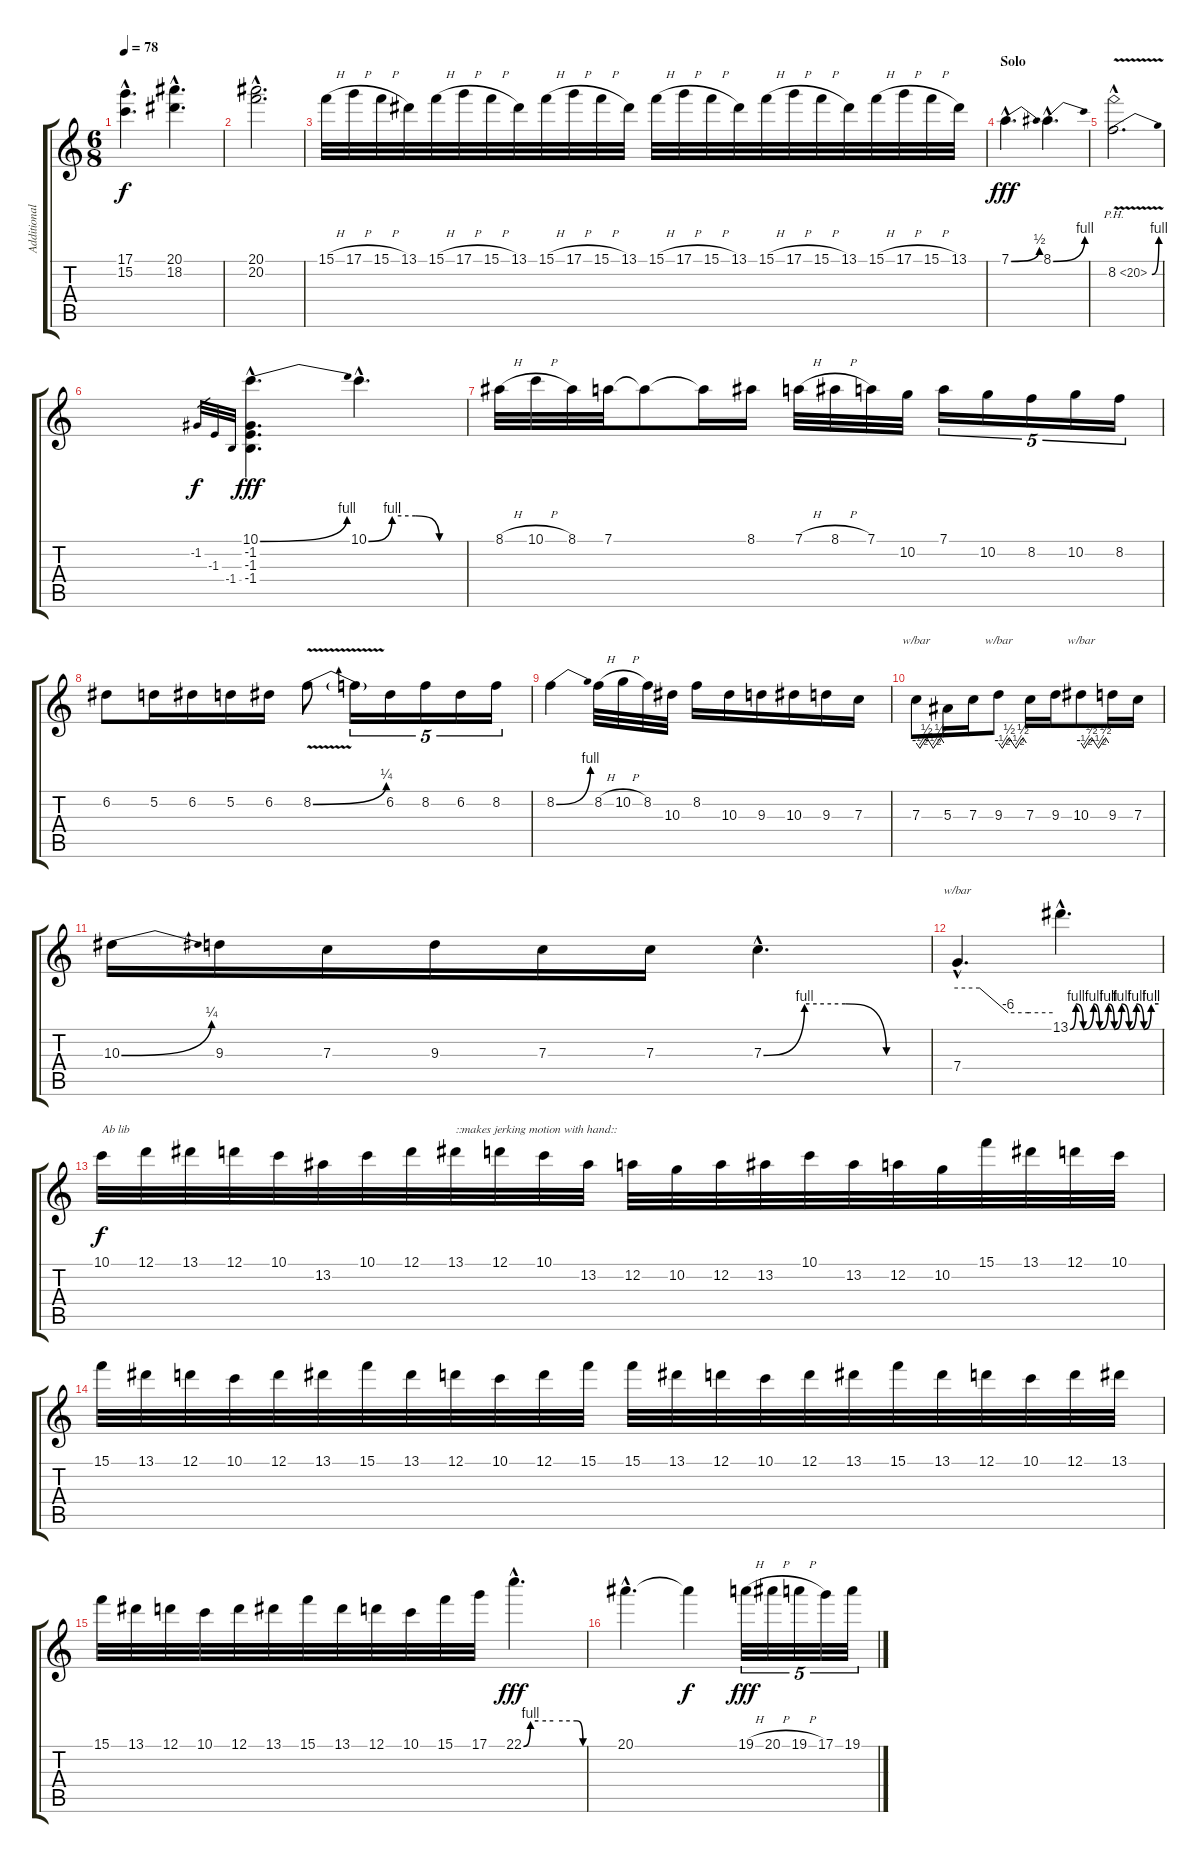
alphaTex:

\track ("Additional/Solo Guitar" "Additional") {instrument overdrivenguitar}
\staff {score tabs}
\tuning (D4 A3 F3 C3 G2 C2) {hide}
\ts (6 8)
\tempo 78
\clef g2
\ks c
(17.1{hac} 15.2{hac}).4{d dy f} (20.1{hac} 18.2{hac}).4{d} |
(20.1{hac} 20.2{hac}).2{d} |
15.1{h}.32 17.1{h}.32 15.1{h}.32 13.1.32 15.1{h}.32 17.1{h}.32 15.1{h}.32 13.1.32 15.1{h}.32 17.1{h}.32 15.1{h}.32 13.1.32 15.1{h}.32 17.1{h}.32 15.1{h}.32 13.1.32 15.1{h}.32 17.1{h}.32 15.1{h}.32 13.1.32 15.1{h}.32 17.1{h}.32 15.1{h}.32 13.1.32 |
\section ("" "Solo")
7.1{be (bend 0 0 60 2) hac}.4{d dy fff} 8.1{be (bend 0 0 60 4) hac}.4{d} |
8.2{be (bend 0 0 60 4) ph 12 v hac}.2{d} |
-1.2.32{gr dy f} -1.3.32{gr} -1.4.32{gr} (10.1{be (bend 0 0 60 4) hac} -1.2{hac} -1.3{hac} -1.4{hac}).4{d dy fff} 10.1{be (custom 0 0 15 4 30 4 45 0 60 0) hac}.4{d} |
8.1{h}.32 10.1{h}.32 8.1.32 7.1.32 7.1{t}.8 7.1{t}.16 8.1.16 7.1{h}.32 8.1{h}.32 7.1.32 10.2.32 7.1.16{tu (5 4)} 10.2.16{tu (5 4)} 8.2.16{tu (5 4)} 10.2.16{tu (5 4)} 8.2.16{tu (5 4)} |
6.2.8 5.2.16 6.2.16 5.2.16 6.2.16 8.2{be (bend 0 0 60 1) v}.8 8.2{t}.16{tu (5 4)} 6.2.16{tu (5 4)} 8.2.16{tu (5 4)} 6.2.16{tu (5 4)} 8.2.16{tu (5 4)} |
8.2{be (bend 0 0 60 4)}.4 8.2{h}.32 10.2{h}.32 8.2.32 10.3.32 8.2.16 10.3.16 9.3.16 10.3.16 9.3.16 7.3.16 |
7.3.8{tbe (custom default 0 0 8 -2 15 0 23 2 30 0 37 -2 45 0 53 2 60 0)} 5.3.16 7.3.16 9.3.8{tbe (custom default 0 0 8 -2 15 0 23 2 30 0 38 -2 45 0 53 2 60 0)} 7.3.16 9.3.16 10.3.8{tbe (custom default 0 0 7 -2 14 0 23 2 30 0 38 -2 45 0 53 2 60 0)} 9.3.16 7.3.16 |
10.3{be (bend 0 0 60 1)}.16 9.3.16 7.3.16 9.3.16 7.3.16 7.3.16 7.3{be (custom 0 0 15 4 30 4 45 0 60 0) hac}.4{d} |
7.4{hac}.4{d tbe (custom default 0 0 14 0 32 -24 45 -24 60 -24)} 13.1{be (custom 0 0 4 4 9 0 16 4 20 0 26 4 30 0 35 4 40 0 45 4 50 0 55 4 60 4) hac}.4{d} |
10.1.32{txt "Ab lib" dy f} 12.1.32 13.1.32 12.1.32 10.1.32 13.2.32 10.1.32 12.1.32 13.1.32{txt "::makes jerking motion with hand::"} 12.1.32 10.1.32 13.2.32 12.2.32 10.2.32 12.2.32 13.2.32 10.1.32 13.2.32 12.2.32 10.2.32 15.1.32 13.1.32 12.1.32 10.1.32 |
15.1.32 13.1.32 12.1.32 10.1.32 12.1.32 13.1.32 15.1.32 13.1.32 12.1.32 10.1.32 12.1.32 15.1.32 15.1.32 13.1.32 12.1.32 10.1.32 12.1.32 13.1.32 15.1.32 13.1.32 12.1.32 10.1.32 12.1.32 13.1.32 |
15.1.32 13.1.32 12.1.32 10.1.32 12.1.32 13.1.32 15.1.32 13.1.32 12.1.32 10.1.32 15.1.32 17.1.32 22.1{be (custom 0 0 7 4 15 4 30 4 54 4 60 0) hac}.4{d dy fff} |
20.1{hac}.4{d} 20.1{t}.4{dy f} 19.1{h}.32{tu (5 4) dy fff} 20.1{h}.32{tu (5 4)} 19.1{h}.32{tu (5 4)} 17.1.32{tu (5 4)} 19.1.32{tu (5 4)}
